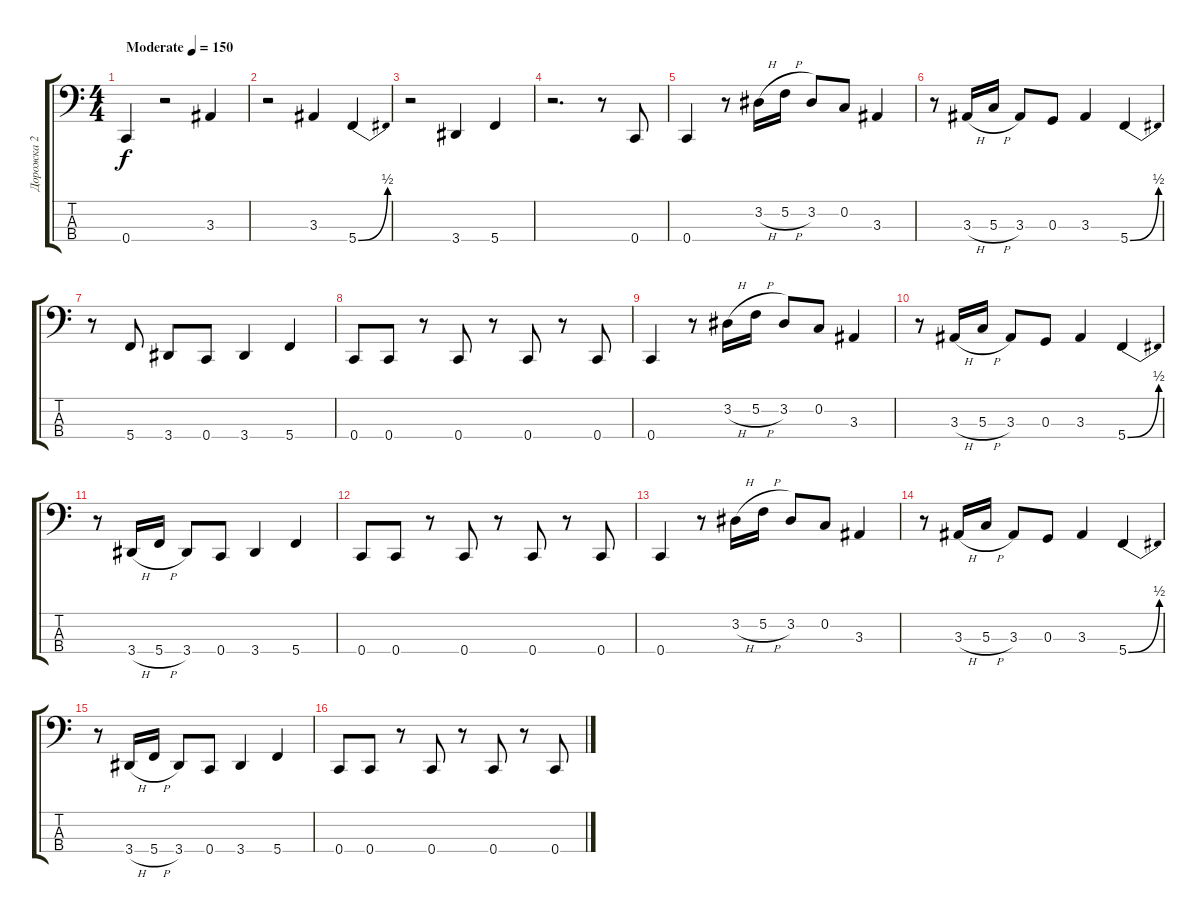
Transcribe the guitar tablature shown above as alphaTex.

\track ("Дорожка 2" "Дорожка 2") {instrument electricbassfinger}
\staff {score tabs}
\tuning (F2 C2 G1 C1) {hide}
\ts (4 4)
\tempo (150 "Moderate")
\clef f4
\ks c
0.4.4{dy f instrument electricbassfinger} r.2 3.3.4 |
r.2 3.3.4 5.4{be (bend 0 0 60 2)}.4 |
r.2 3.4.4 5.4.4 |
r.2{d} r.8 0.4.8 |
0.4.4 r.8 3.2{h}.16 5.2{h}.16 3.2.8 0.2.8 3.3.4 |
r.8 3.3{h}.16 5.3{h}.16 3.3.8 0.3.8 3.3.4 5.4{be (bend 0 0 60 2)}.4 |
r.8 5.4.8 3.4.8 0.4.8 3.4.4 5.4.4 |
0.4.8 0.4.8 r.8 0.4.8 r.8 0.4.8 r.8 0.4.8 |
0.4.4 r.8 3.2{h}.16 5.2{h}.16 3.2.8 0.2.8 3.3.4 |
r.8 3.3{h}.16 5.3{h}.16 3.3.8 0.3.8 3.3.4 5.4{be (bend 0 0 60 2)}.4 |
r.8 3.4{h}.16 5.4{h}.16 3.4.8 0.4.8 3.4.4 5.4.4 |
0.4.8 0.4.8 r.8 0.4.8 r.8 0.4.8 r.8 0.4.8 |
0.4.4 r.8 3.2{h}.16 5.2{h}.16 3.2.8 0.2.8 3.3.4 |
r.8 3.3{h}.16 5.3{h}.16 3.3.8 0.3.8 3.3.4 5.4{be (bend 0 0 60 2)}.4 |
r.8 3.4{h}.16 5.4{h}.16 3.4.8 0.4.8 3.4.4 5.4.4 |
0.4.8 0.4.8 r.8 0.4.8 r.8 0.4.8 r.8 0.4.8
